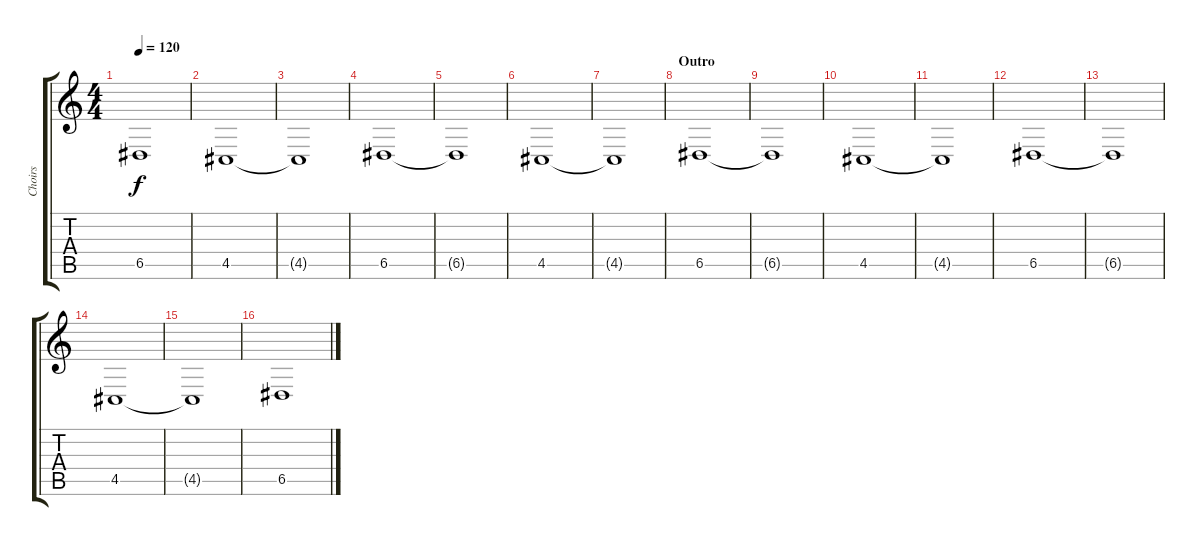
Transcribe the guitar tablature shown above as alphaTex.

\track ("Choirs" "Choirs") {instrument choiraahs}
\staff {score tabs}
\tuning (E4 B3 G3 D3 A2 E2) {hide}
\ts (4 4)
\tempo 120
\clef g2
\ks c
6.5{t}.1{dy f} |
4.5.1 |
4.5{t}.1 |
6.5.1 |
6.5{t}.1 |
4.5.1 |
4.5{t}.1 |
\section ("" "Outro")
6.5.1 |
6.5{t}.1 |
4.5.1 |
4.5{t}.1 |
6.5.1 |
6.5{t}.1 |
4.5.1 |
4.5{t}.1 |
6.5.1{volume 4}
